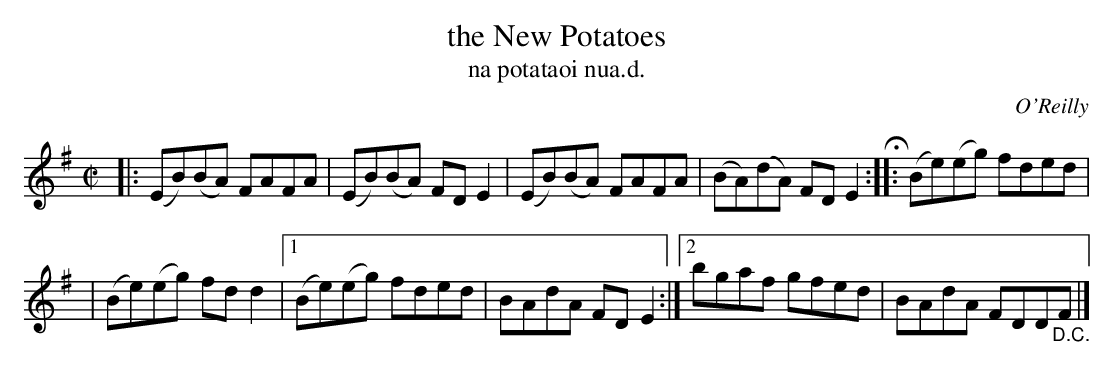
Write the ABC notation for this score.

X:1
T: the New Potatoes
T: na potataoi nua.d.
O: O'Reilly
M: C|
L: 1/8
K: Em
|: (EB)(BA) FAFA | (EB)(BA) FDE2 | (EB)(BA) FAFA | (BA)(dA) FDE2 H :: (Be)(eg) fded |
| (Be)(eg) fdd2 |1 (Be)(eg) fded | BAdA FDE2 :|2 bgaf gfed | BAdA FDD"_D.C."F |]
